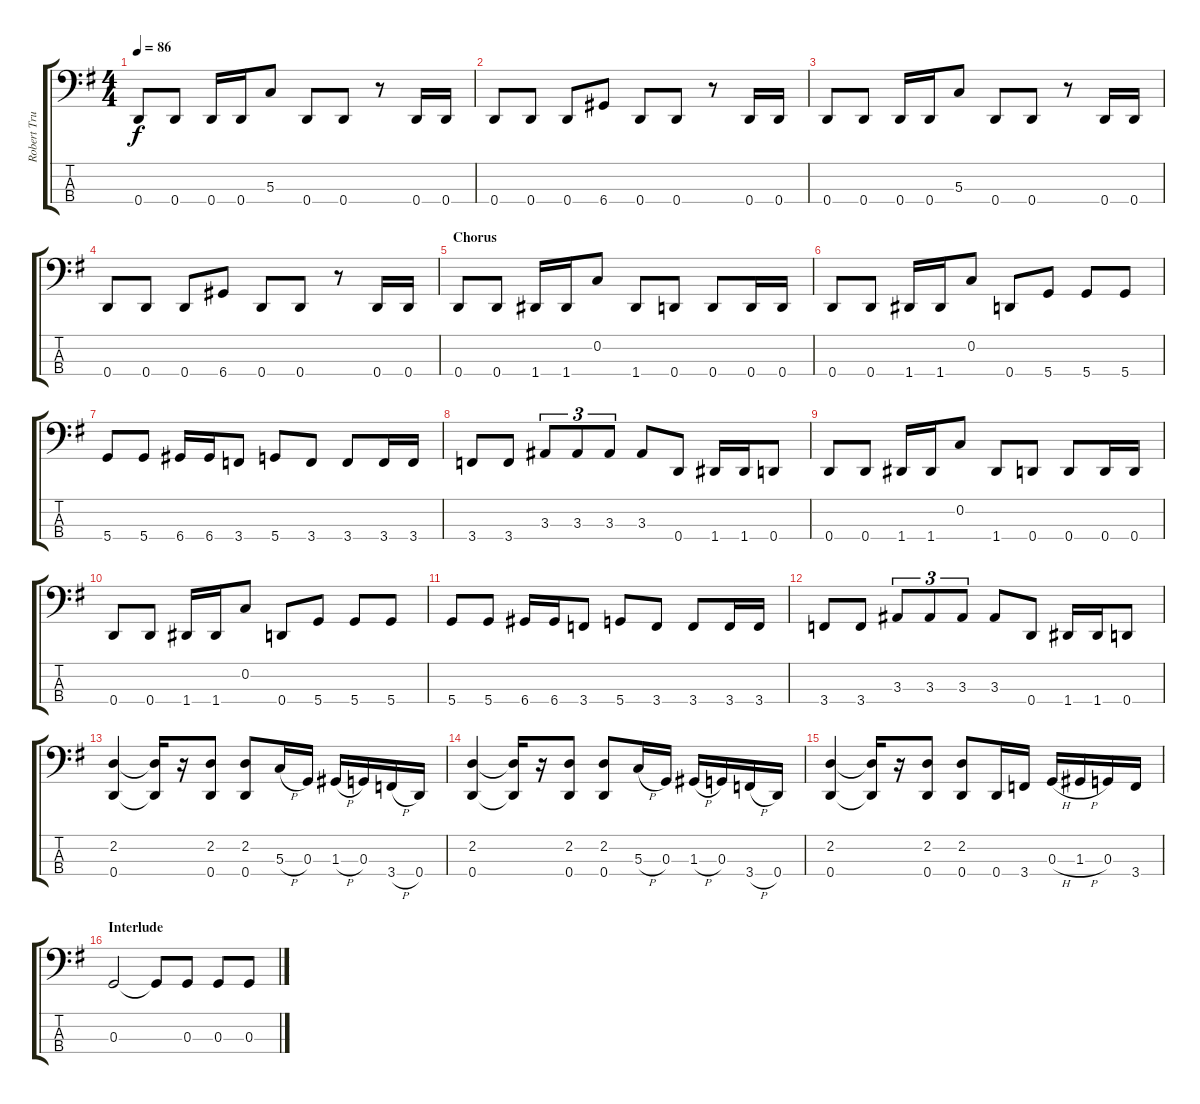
\track ("Robert Trujillo" "Robert Tru") {instrument electricbassfinger}
\staff {score tabs}
\tuning (F2 C2 G1 D1) {hide}
\ts (4 4)
\tempo 86
\clef f4
\ks g
0.4.8{dy f} 0.4.8 0.4.16 0.4.16 5.3.8 0.4.8 0.4.8 r.8 0.4.16 0.4.16 |
0.4.8 0.4.8 0.4.8 6.4.8 0.4.8 0.4.8 r.8 0.4.16 0.4.16 |
0.4.8 0.4.8 0.4.16 0.4.16 5.3.8 0.4.8 0.4.8 r.8 0.4.16 0.4.16 |
0.4.8 0.4.8 0.4.8 6.4.8 0.4.8 0.4.8 r.8 0.4.16 0.4.16 |
\section ("" "Chorus")
0.4.8 0.4.8 1.4.16 1.4.16 0.2.8 1.4.8 0.4.8 0.4.8 0.4.16 0.4.16 |
0.4.8 0.4.8 1.4.16 1.4.16 0.2.8 0.4.8 5.4.8 5.4.8 5.4.8 |
5.4.8 5.4.8 6.4.16 6.4.16 3.4.8 5.4.8 3.4.8 3.4.8 3.4.16 3.4.16 |
3.4.8 3.4.8 3.3.8{tu (3 2)} 3.3.8{tu (3 2)} 3.3.8{tu (3 2)} 3.3.8 0.4.8 1.4.16 1.4.16 0.4.8 |
0.4.8 0.4.8 1.4.16 1.4.16 0.2.8 1.4.8 0.4.8 0.4.8 0.4.16 0.4.16 |
0.4.8 0.4.8 1.4.16 1.4.16 0.2.8 0.4.8 5.4.8 5.4.8 5.4.8 |
5.4.8 5.4.8 6.4.16 6.4.16 3.4.8 5.4.8 3.4.8 3.4.8 3.4.16 3.4.16 |
3.4.8 3.4.8 3.3.8{tu (3 2)} 3.3.8{tu (3 2)} 3.3.8{tu (3 2)} 3.3.8 0.4.8 1.4.16 1.4.16 0.4.8 |
(2.2 0.4).4 (2.2{t} 0.4{t}).16 r.16 (2.2 0.4).8 (2.2 0.4).8 5.3{h}.16 0.3.16 1.3{h}.16 0.3.16 3.4{h}.16 0.4.16 |
(2.2 0.4).4 (2.2{t} 0.4{t}).16 r.16 (2.2 0.4).8 (2.2 0.4).8 5.3{h}.16 0.3.16 1.3{h}.16 0.3.16 3.4{h}.16 0.4.16 |
(2.2 0.4).4 (2.2{t} 0.4{t}).16 r.16 (2.2 0.4).8 (2.2 0.4).8 0.4.16 3.4.16 0.3{h}.16 1.3{h}.16 0.3.16 3.4.16 |
\section ("" "Interlude")
0.3.2 0.3{t}.8 0.3.8 0.3.8 0.3.8
